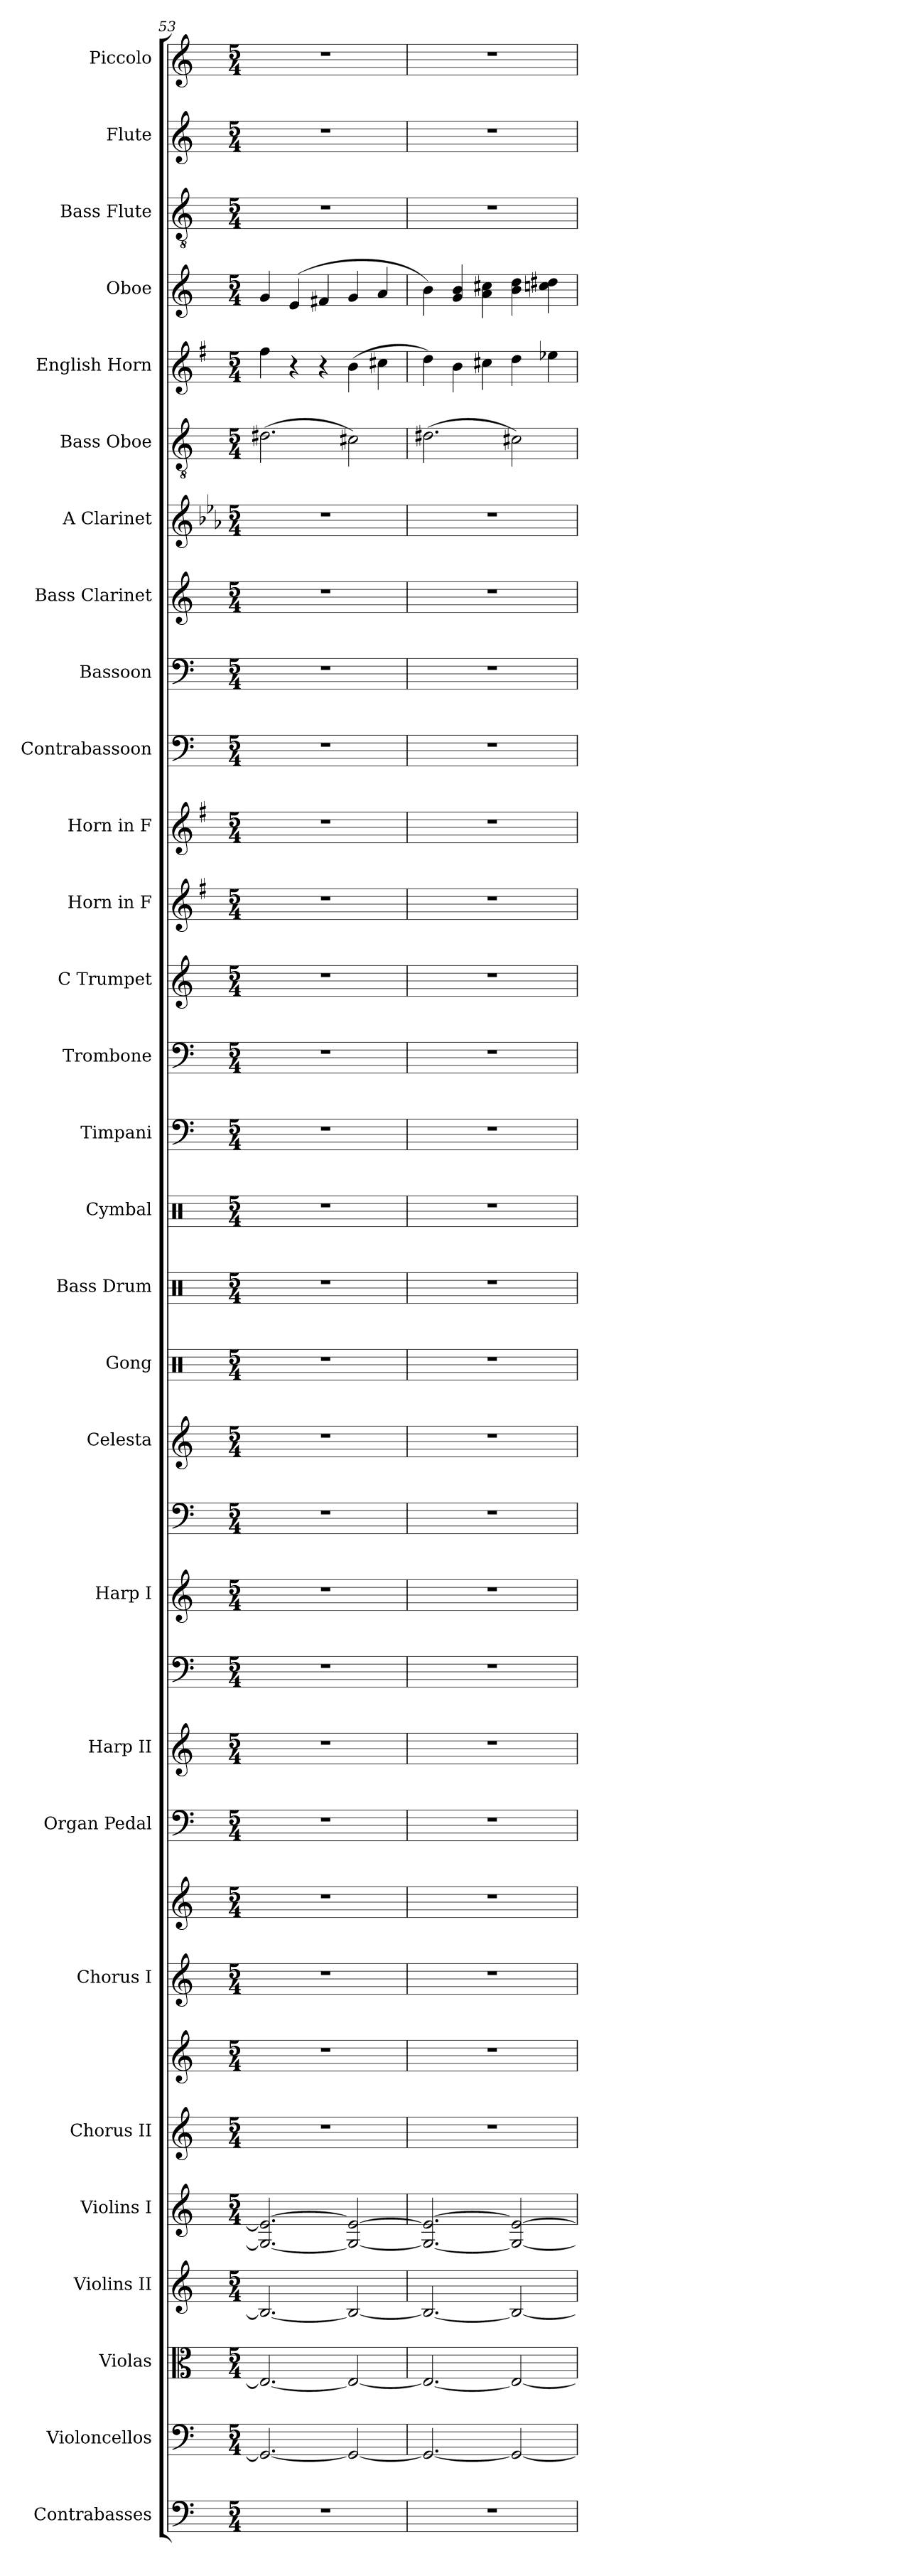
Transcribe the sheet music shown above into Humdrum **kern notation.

**kern	**kern	**kern	**kern	**kern	**kern	**kern	**kern	**kern	**kern	**kern	**kern	**kern	**kern	**kern	**kern	**kern	**kern	**kern	**kern	**kern	**kern	**kern	**kern	**kern	**kern	**kern	**kern	**kern	**kern	**kern	**kern	**kern
*part29	*part28	*part27	*part26	*part25	*part24	*part24	*part23	*part23	*part22	*part21	*part21	*part20	*part20	*part19	*part18	*part17	*part16	*part15	*part14	*part13	*part12	*part11	*part10	*part9	*part8	*part7	*part6	*part5	*part4	*part3	*part2	*part1
*staff33	*staff32	*staff31	*staff30	*staff29	*staff28	*staff27	*staff26	*staff25	*staff24	*staff23	*staff22	*staff21	*staff20	*staff19	*staff18	*staff17	*staff16	*staff15	*staff14	*staff13	*staff12	*staff11	*staff10	*staff9	*staff8	*staff7	*staff6	*staff5	*staff4	*staff3	*staff2	*staff1
*I"Contrabasses	*I"Violoncellos	*I"Violas	*I"Violins II	*I"Violins I	*I"Chorus II	*	*I"Chorus I	*	*I"Organ Pedal	*I"Harp II	*	*I"Harp I	*	*I"Celesta	*I"Gong	*I"Bass Drum	*I"Cymbal	*I"Timpani	*I"Trombone	*I"C Trumpet	*I"Horn in F	*I"Horn in F	*I"Contrabassoon	*I"Bassoon	*I"Bass Clarinet	*I"A Clarinet	*I"Bass Oboe	*I"English Horn	*I"Oboe	*I"Bass Flute	*I"Flute	*I"Piccolo
*I'Cbs.	*I'Vcs.	*I'Vlas.	*I'Vlns.	*I'Vlns.	*I'Chr.	*	*I'Chr.	*	*I'Org.	*I'Hrp.	*	*I'Hrp.	*	*I'Cel.	*I'Gng.	*I'B. Dr.	*I'Cym.	*I'Timp.	*I'Tbn.	*I'C Tpt.	*	*	*I'Cbsn.	*I'Bsn.	*I'B. Cl.	*I'A Cl.	*	*I'E. Hn.	*I'Ob.	*I'B. Fl.	*I'Fl.	*I'Picc.
*clefF4	*clefF4	*clefC3	*clefG2	*clefG2	*clefG2	*clefG2	*clefG2	*clefG2	*clefF4	*clefG2	*clefF4	*clefG2	*clefF4	*clefG2	*clefX	*clefX	*clefX	*clefF4	*clefF4	*clefG2	*clefG2	*clefG2	*clefF4	*clefF4	*clefG2	*clefG2	*clefGv2	*clefG2	*clefG2	*clefGv2	*clefG2	*clefG2
*ITrd7c12	*	*	*	*	*	*	*	*	*	*	*	*	*	*ITrd-7c-12	*	*	*	*	*	*	*ITrd4c7	*ITrd4c7	*ITrd7c12	*	*ITrd8c14	*ITrd2c3	*	*ITrd4c7	*	*	*	*ITrd-7c-12
*k[]	*k[]	*k[]	*k[]	*k[]	*k[]	*k[]	*k[]	*k[]	*k[]	*k[]	*k[]	*k[]	*k[]	*k[]	*k[]	*k[]	*k[]	*k[]	*k[]	*k[]	*k[]	*k[]	*k[]	*k[]	*k[]	*k[]	*k[]	*k[]	*k[]	*k[]	*k[]	*k[]
*M5/4	*M5/4	*M5/4	*M5/4	*M5/4	*M5/4	*M5/4	*M5/4	*M5/4	*M5/4	*M5/4	*M5/4	*M5/4	*M5/4	*M5/4	*M5/4	*M5/4	*M5/4	*M5/4	*M5/4	*M5/4	*M5/4	*M5/4	*M5/4	*M5/4	*M5/4	*M5/4	*M5/4	*M5/4	*M5/4	*M5/4	*M5/4	*M5/4
=53	=53	=53	=53	=53	=53	=53	=53	=53	=53	=53	=53	=53	=53	=53	=53	=53	=53	=53	=53	=53	=53	=53	=53	=53	=53	=53	=53	=53	=53	=53	=53	=53
4%5r	2.GG#/_	2.E/_	2.B/_	2.G/_ 2.e/_	4%5r	4%5r	4%5r	4%5r	4%5r	4%5r	4%5r	4%5r	4%5r	4%5r	4%5r	4%5r	4%5r	4%5r	4%5r	4%5r	4%5r	4%5r	4%5r	4%5r	4%5r	4%5r	(2.d#X\	4b\	4g/	4%5r	4%5r	4%5r
.	.	.	.	.	.	.	.	.	.	.	.	.	.	.	.	.	.	.	.	.	.	.	.	.	.	.	.	4r	(4e/	.	.	.
.	.	.	.	.	.	.	.	.	.	.	.	.	.	.	.	.	.	.	.	.	.	.	.	.	.	.	.	4r	4f#X/	.	.	.
.	2GG#/_	2E/_	2B/_	2G/_ 2e/_	.	.	.	.	.	.	.	.	.	.	.	.	.	.	.	.	.	.	.	.	.	.	2c#X\)	(4e\	4g/	.	.	.
.	.	.	.	.	.	.	.	.	.	.	.	.	.	.	.	.	.	.	.	.	.	.	.	.	.	.	.	4f#X\	4a/	.	.	.
=54	=54	=54	=54	=54	=54	=54	=54	=54	=54	=54	=54	=54	=54	=54	=54	=54	=54	=54	=54	=54	=54	=54	=54	=54	=54	=54	=54	=54	=54	=54	=54	=54
4%5r	2.GG#/_	2.E/_	2.B/_	2.G/_ 2.e/_	4%5r	4%5r	4%5r	4%5r	4%5r	4%5r	4%5r	4%5r	4%5r	4%5r	4%5r	4%5r	4%5r	4%5r	4%5r	4%5r	4%5r	4%5r	4%5r	4%5r	4%5r	4%5r	(2.d#X\	4g\)	4b\)	4%5r	4%5r	4%5r
.	.	.	.	.	.	.	.	.	.	.	.	.	.	.	.	.	.	.	.	.	.	.	.	.	.	.	.	4e\	4g/ 4b/	.	.	.
.	.	.	.	.	.	.	.	.	.	.	.	.	.	.	.	.	.	.	.	.	.	.	.	.	.	.	.	4f#X\	4a\ 4cc#X\	.	.	.
.	2GG#/_	2E/_	2B/_	2G/_ 2e/_	.	.	.	.	.	.	.	.	.	.	.	.	.	.	.	.	.	.	.	.	.	.	2c#X\)	4g\	4b\ 4dd\	.	.	.
.	.	.	.	.	.	.	.	.	.	.	.	.	.	.	.	.	.	.	.	.	.	.	.	.	.	.	.	4a-X\	4ccn\ 4dd#X\	.	.	.
=	=	=	=	=	=	=	=	=	=	=	=	=	=	=	=	=	=	=	=	=	=	=	=	=	=	=	=	=	=	=	=	=
*-	*-	*-	*-	*-	*-	*-	*-	*-	*-	*-	*-	*-	*-	*-	*-	*-	*-	*-	*-	*-	*-	*-	*-	*-	*-	*-	*-	*-	*-	*-	*-	*-
